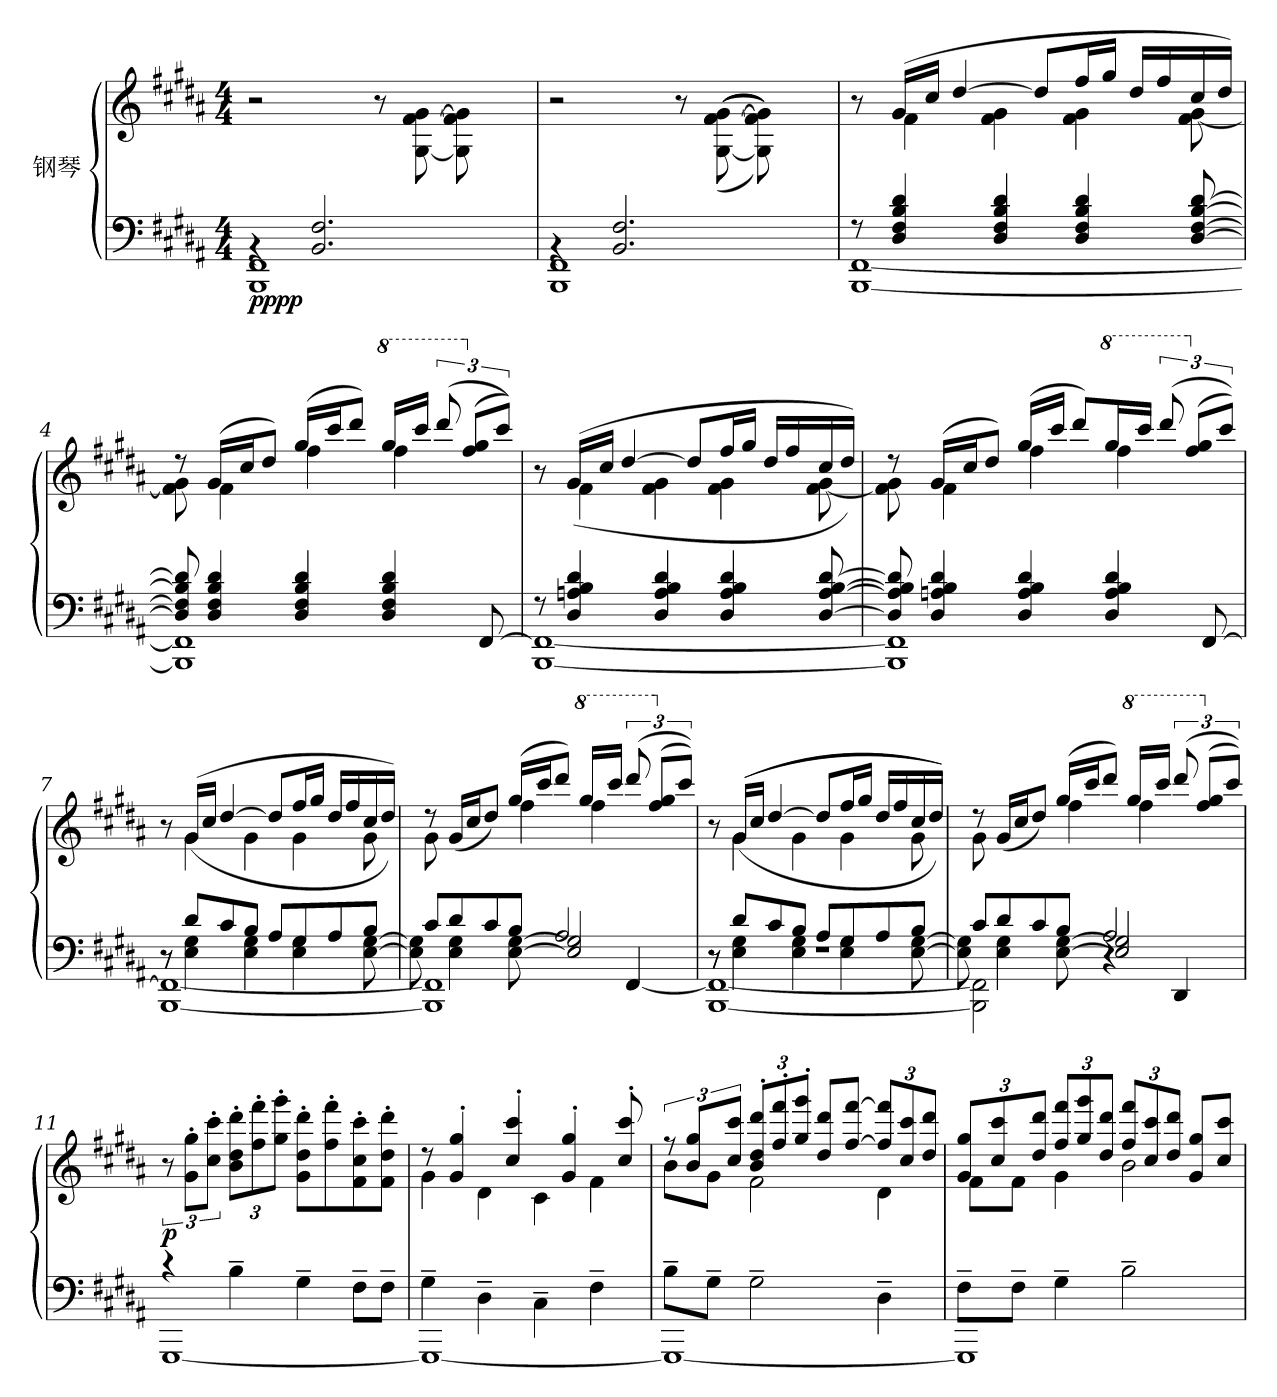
**kern	**kern	**dynam
*part1	*part1	*part1
*staff2	*staff1	*staff1/2
*I"钢琴	*	*
*clefF4	*clefG2	*
*k[f#c#g#d#a#]	*k[f#c#g#d#a#]	*
*M4/4	*M4/4	*
*MM65	*MM65	*
=1	=1	=1
*^	*	*
*	*^	*	*
!	!	!	!	!LO:DY:b=2
!	!	!	!	!LO:DY:n=1:b
2..ryy	4rBB	1BBB 1FF#	2r	pp pp
.	2.BB/ 2.F#/	.	.	.
.	.	.	8r	.
.	.	.	[8G#\ [8f#\ [8g#\	.
.	.	.	8G#\] 8f#\] 8g#\]L	.
8BB/ 8F#/J	.	.	8ryy	.
=2	=2	=2	=2	=2
2..ryy	4rBB	1BBB 1FF#	2r	.
.	2.BB/ 2.F#/	.	.	.
.	.	.	8r	.
.	.	.	(>(>(>(>[8G#\ [8f#\ [8g#\	.
.	.	.	8G#\] 8f#\] 8g#\]L))))	.
8BB/ 8F#/J	.	.	8ryy	.
*	*v	*v	*	*
=3	=3	=3	=3
*	*	*^	*
8r	[1BBB [1FF#	8r	8ryy	.
4D#/ 4F#/ 4B/ 4d#/	.	(>16g#/LL	4f#\	.
.	.	16cc#/JJ	.	.
.	.	[4dd#/	.	.
4D#/ 4F#/ 4B/ 4d#/	.	.	4f#\ 4g#\	.
.	.	8dd#/L]	.	.
4D#/ 4F#/ 4B/ 4d#/	.	16ff#/L	4f#\ 4g#\	.
.	.	16gg#/JJ	.	.
.	.	16dd#/LL	.	.
.	.	16ff#/	.	.
[8D#/ [8F#/ [8B/ [8d#/	.	16cc#/	[8f#\ 8g#\	.
.	.	16dd#/JJ)	.	.
!!LO:LB:g=z	!!
=4	=4	=4	=4	=4
8D#/] 8F#/] 8B/] 8d#/]	1BBB] 1FF#]	8r	8f#\] 8g#\	.
4D#/ 4F#/ 4B/ 4d#/	.	(>16g#/LL	4f#\	.
.	.	16cc#/J	.	.
.	.	8dd#/J)	.	.
4D#/ 4F#/ 4B/ 4d#/	.	(>16gg#/LL	4ff#\	.
.	.	16ccc#/J	.	.
.	.	8ddd#/J)	.	.
*	*	*8va	*	*
4D#/ 4F#/ 4B/ 4d#/	.	16ggg#/LL	4fff#\	.
.	.	16cccc#/JJ	.	.
.	.	(<12dddd#/	.	.
*	*	*X8va	*	*
.	.	(>12ff#/ 12gg#/L	.	.
[8FF#/	.	.	8ryy	.
.	.	12ccc#/J))	.	.
=5	=5	=5	=5	=5
8r	[1BBB 1FF#_	8r	8ryy	.
4D#/ 4An/ 4B/ 4d#/	.	(>(>16g#/LL	4f#\	.
.	.	16cc#/JJ	.	.
.	.	[4dd#/	.	.
4D#/ 4A/ 4B/ 4d#/	.	.	4f#\ 4g#\	.
.	.	8dd#/L]	.	.
4D#/ 4A/ 4B/ 4d#/	.	16ff#/L	4f#\ 4g#\	.
.	.	16gg#/JJ	.	.
.	.	16dd#/LL	.	.
.	.	16ff#/	.	.
[8D#/ [8A/ [8B/ [8d#/	.	16cc#/	[8f#\ 8g#\	.
.	.	16dd#/JJ))	.	.
!!LO:LB:g=z	!!
=6	=6	=6	=6	=6
8D#/] 8A/] 8B/] 8d#/]	1BBB] 1FF#]	8r	8f#\] 8g#\	.
4D#/ 4An/ 4B/ 4d#/	.	(>16g#/LL	4f#\	.
.	.	16cc#/J	.	.
.	.	8dd#/J)	.	.
4D#/ 4A/ 4B/ 4d#/	.	(>16gg#/LL	4ff#\	.
.	.	16ccc#/JJ	.	.
.	.	8ddd#/L)	.	.
*	*	*8va	*	*
4D#/ 4A/ 4B/ 4d#/	.	16ggg#/L	4fff#\	.
*	*	*8va	*	*
.	.	16cccc#/JJ	.	.
.	.	(<12dddd#/	.	.
*	*	*X8va	*	*
*	*	*X8va	*	*
.	.	(>12ff#/ 12gg#/L	.	.
[8FF#/	.	.	8ryy	.
.	.	12ccc#/J))	.	.
=7	=7	=7	=7	=7
*	*^	*	*	*
8r	[1BBB 1FF#_	8r	8r	8ryy	.
8d#/L	.	4E\ 4G#\	(>(>16g#/LL	4g#\	.
.	.	.	16cc#/JJ	.	.
8c#/	.	.	[4dd#/	.	.
8B/J	.	4E\ 4G#\	.	4g#\	.
8A#/L	.	.	8dd#/L]	.	.
8G#/	.	4E\ 4G#\	16ff#/L	4g#\	.
.	.	.	16gg#/JJ	.	.
8A#/	.	.	16dd#/LL	.	.
.	.	.	16ff#/	.	.
8B/J	.	[8E\ [8G#\	16cc#/	8g#\	.
.	.	.	16dd#/JJ))	.	.
!!LO:LB:g=z	!!
=8	=8	=8	=8	=8	=8
*	*	*^	*	*	*
8c#/L	1BBB] 1FF#]	8E\] 8G#\]	2.ryy	8r	8g#\	.
8d#/	.	4E\ 4G#\	.	(>16g#/LL	4ryy	.
.	.	.	.	16cc#/J	.	.
8c#/	.	.	.	8dd#/J)	.	.
8B/J	.	[8E\ [8G#\	.	(>16gg#/LL	4ff#\	.
.	.	.	.	16ccc#/J	.	.
2A#/	.	2E/] 2G#/]	.	8ddd#/J)	.	.
*	*	*	*	*8va	*	*
.	.	.	.	16ggg#/LL	4fff#\	.
*	*	*	*	*8va	*	*
.	.	.	.	16cccc#/JJ	.	.
.	.	.	[4FF#/	(<12dddd#/	.	.
*	*	*	*	*X8va	*	*
*	*	*	*	*X8va	*	*
.	.	.	.	(>12ff#/ 12gg#/L	.	.
.	.	.	.	.	8ryy	.
.	.	.	.	12ccc#/J))	.	.
=9	=9	=9	=9	=9	=9	=9
8r	[1BBB 1FF#_	8r	1r	8r	8ryy	.
8d#/L	.	4E\ 4G#\	.	(>(>(>16g#/LL	4g#\	.
.	.	.	.	16cc#/JJ	.	.
8c#/	.	.	.	[4dd#/	.	.
8B/J	.	4E\ 4G#\	.	.	4g#\	.
8A#/L	.	.	.	8dd#/L]	.	.
8G#/	.	4E\ 4G#\	.	16ff#/L	4g#\	.
.	.	.	.	16gg#/JJ	.	.
8A#/	.	.	.	16dd#/LL	.	.
.	.	.	.	16ff#/	.	.
8B/J	.	[8E\ [8G#\	.	16cc#/	8g#\	.
.	.	.	.	16dd#/JJ)))	.	.
*	*	*v	*v	*	*	*
!!LO:PB:g=z	!!
=10	=10	=10	=10	=10	=10
8c#/L	2BBB\] 2FF#\]	8E\] 8G#\]	8r	8g#\	.
8d#/	.	4E\ 4G#\	(>16g#/LL	4ryy	.
.	.	.	16cc#/J	.	.
8c#/	.	.	8dd#/J)	.	.
8B/J	.	[8E\ [8G#\	(>16gg#/LL	4ff#\	.
.	.	.	16ccc#/J	.	.
2A#/	4r	2E/] 2G#/]	8ddd#/J)	.	.
*	*	*	*8va	*	*
.	.	.	16ggg#/LL	4fff#\	.
*	*	*	*8va	*	*
.	.	.	16cccc#/JJ	.	.
*	*	*	*8va	*	*
.	4DD#/	.	(<12dddd#/	.	.
*	*	*	*X8va	*	*
*	*	*	*X8va	*	*
*	*	*	*X8va	*	*
.	.	.	(>12ff#/ 12gg#/L	.	.
.	.	.	.	8ryy	.
.	.	.	12ccc#/J))	.	.
*	*v	*v	*	*	*
*	*	*v	*v	*
=11	=11	=11	=11
!	!	!	!LO:DY:b
4r	[1GGG#	12r	p
.	.	12g#\' 12gg#\'L	.
.	.	12cc#\' 12ccc#\'J	.
*	*	*Xbrackettup	*
4B~\	.	12b\' 12dd#\' 12ddd#\'L	.
.	.	12ff#\' 12fff#\'	.
.	.	12gg#\' 12ggg#\'J	.
4G#~\	.	8g#\' 8dd#\' 8ddd#\'L	.
.	.	8ff#\' 8fff#\'	.
8F#~\L	.	8f#\' 8cc#\' 8ccc#\'	.
8F#~\J	.	8f#\' 8dd#\' 8ddd#\'J	.
=12	=12	=12	=12
*	*	*^	*
4G#~\	1GGG#_	8r	4g#\	.
.	.	4g#/' 4gg#/'	.	.
4D#~\	.	.	4d#\	.
.	.	4cc#/' 4ccc#/'	.	.
4C#~\	.	.	4c#\	.
.	.	4g#/' 4gg#/'	.	.
4F#~\	.	.	4f#\	.
.	.	8cc#/' 8ccc#/'	.	.
!!LO:LB:g=z	!!
=13	=13	=13	=13	=13
*	*	*brackettup	*	*
8B~\L	1GGG#_	12r	8b\L	.
.	.	12b/ 12gg#/L	.	.
8G#~\J	.	.	8g#\J	.
.	.	12cc#/ 12ccc#/J	.	.
*	*	*Xbrackettup	*	*
2G#~\	.	12b/' 12dd#/' 12ddd#/'L	2f#\	.
.	.	12ff#/' 12fff#/'	.	.
.	.	12gg#/' 12ggg#/'J	.	.
.	.	8dd#/ 8ddd#/L	.	.
.	.	[8ff#/ [8fff#/J	.	.
4D#~\	.	12ff#/] 12fff#/]L	4d#\	.
.	.	12cc#/ 12ccc#/	.	.
.	.	12dd#/ 12ddd#/J	.	.
=14	=14	=14	=14	=14
8F#~\L	1GGG#]	12g#/ 12gg#/L	8f#\L	.
.	.	12cc#/ 12ccc#/	.	.
8F#~\J	.	.	8f#\J	.
.	.	12dd#/ 12ddd#/J	.	.
4G#~\	.	12ff#/ 12fff#/L	4g#\	.
.	.	12gg#/ 12ggg#/	.	.
.	.	12dd#/ 12ddd#/J	.	.
2B~\	.	12ff#/ 12fff#/L	2b\	.
.	.	12cc#/ 12ccc#/	.	.
.	.	12dd#/ 12ddd#/J	.	.
.	.	8g#/ 8gg#/L	.	.
.	.	8cc#/ 8ccc#/J	.	.
*v	*v	*	*	*
*	*v	*v	*
=	=	=
*-	*-	*-
